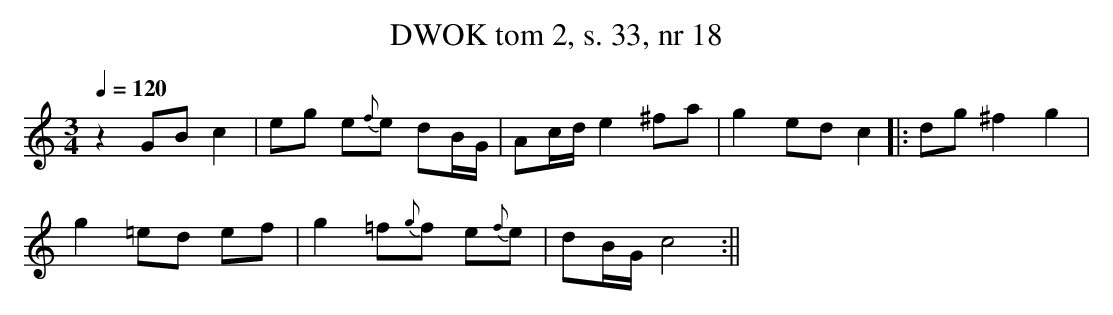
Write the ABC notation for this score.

X:1
T: DWOK tom 2, s. 33, nr 18
L:1/8
M:3/4
K:C
Q:1/4=120
z2GBc2|eg  e{f}e dB/G/|Ac/d/ e2^fa|g2edc2|:dg^f2g2|
g2=ed ef|g2=f{g}f e{f}e|dB/G/c4:||
